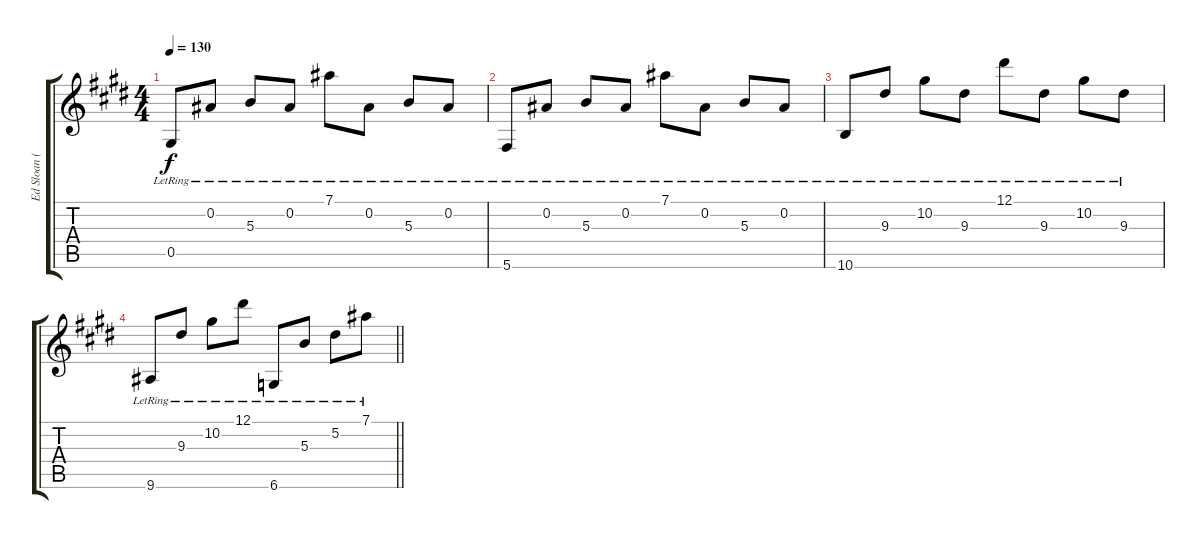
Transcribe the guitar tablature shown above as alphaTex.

\track ("Ed Sloan (Acoustic) (L)" "Ed Sloan (") {instrument acousticguitarsteel}
\staff {score tabs}
\tuning (Eb4 Bb3 Gb3 Db3 Ab2 Db2) {hide}
\ts (4 4)
\tempo 130
\clef g2
\ks c#minor
0.5{lr}.8{dy f} 0.2{lr}.8 5.3{lr}.8 0.2{lr}.8 7.1{lr}.8 0.2{lr}.8 5.3{lr}.8 0.2{lr}.8 |
5.6{lr}.8 0.2{lr}.8 5.3{lr}.8 0.2{lr}.8 7.1{lr}.8 0.2{lr}.8 5.3{lr}.8 0.2{lr}.8 |
10.6{lr}.8 9.3{lr}.8 10.2{lr}.8 9.3{lr}.8 12.1{lr}.8 9.3{lr}.8 10.2{lr}.8 9.3{lr}.8 |
\barLineRight lightlight
9.6{lr}.8 9.3{lr}.8 10.2{lr}.8 12.1{lr}.8 6.6{lr}.8 5.3{lr}.8 5.2{lr}.8 7.1{lr}.8
